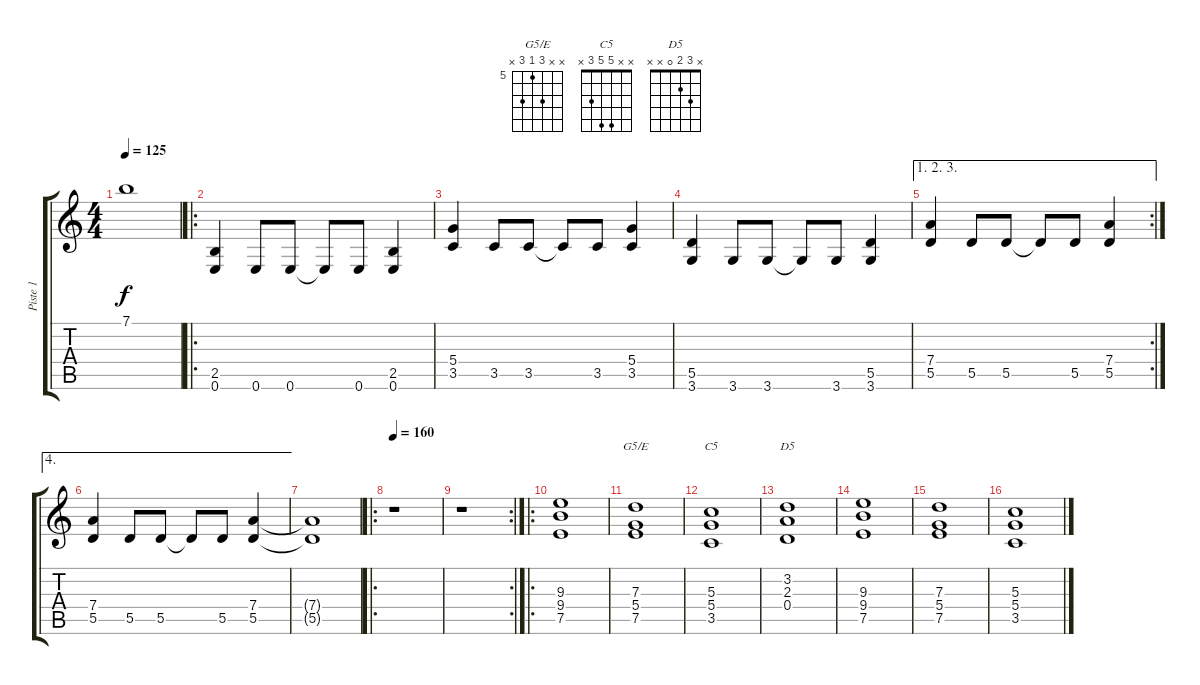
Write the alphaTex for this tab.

\track ("Piste 1" "Piste 1") {instrument distortionguitar}
\staff {score tabs}
\tuning (E4 B3 G3 D3 A2 E2) {hide}
\chord ("G5/E" x x 7 5 7 x) {firstfret 5}
\chord ("C5" x x 5 5 3 x)
\chord ("D5" x 3 2 0 x x)
\ts (4 4)
\tempo 125
\clef g2
\ks c
7.1{t}.1{dy f} |
\ro
(2.5 0.6).4 0.6.8 0.6.8 0.6{t}.8 0.6.8 (2.5 0.6).4 |
(5.4 3.5).4 3.5.8 3.5.8 3.5{t}.8 3.5.8 (5.4 3.5).4 |
(5.5 3.6).4 3.6.8 3.6.8 3.6{t}.8 3.6.8 (5.5 3.6).4 |
\ae (1 2 3)
\rc 2
(7.4 5.5).4 5.5.8 5.5.8 5.5{t}.8 5.5.8 (7.4 5.5).4 |
\ae 4
(7.4 5.5).4 5.5.8 5.5.8 5.5{t}.8 5.5.8 (7.4 5.5).4 |
(7.4{t} 5.5{t}).1 |
\ro
\tempo 160
r.1 |
\rc 2
r.1 |
\ro
(9.3 9.4 7.5).1 |
(7.3 5.4 7.5).1{ch "G5/E"} |
(5.3 5.4 3.5).1{ch "C5"} |
(3.2 2.3 0.4).1{ch "D5"} |
(9.3 9.4 7.5).1 |
(7.3 5.4 7.5).1 |
(5.3 5.4 3.5).1
